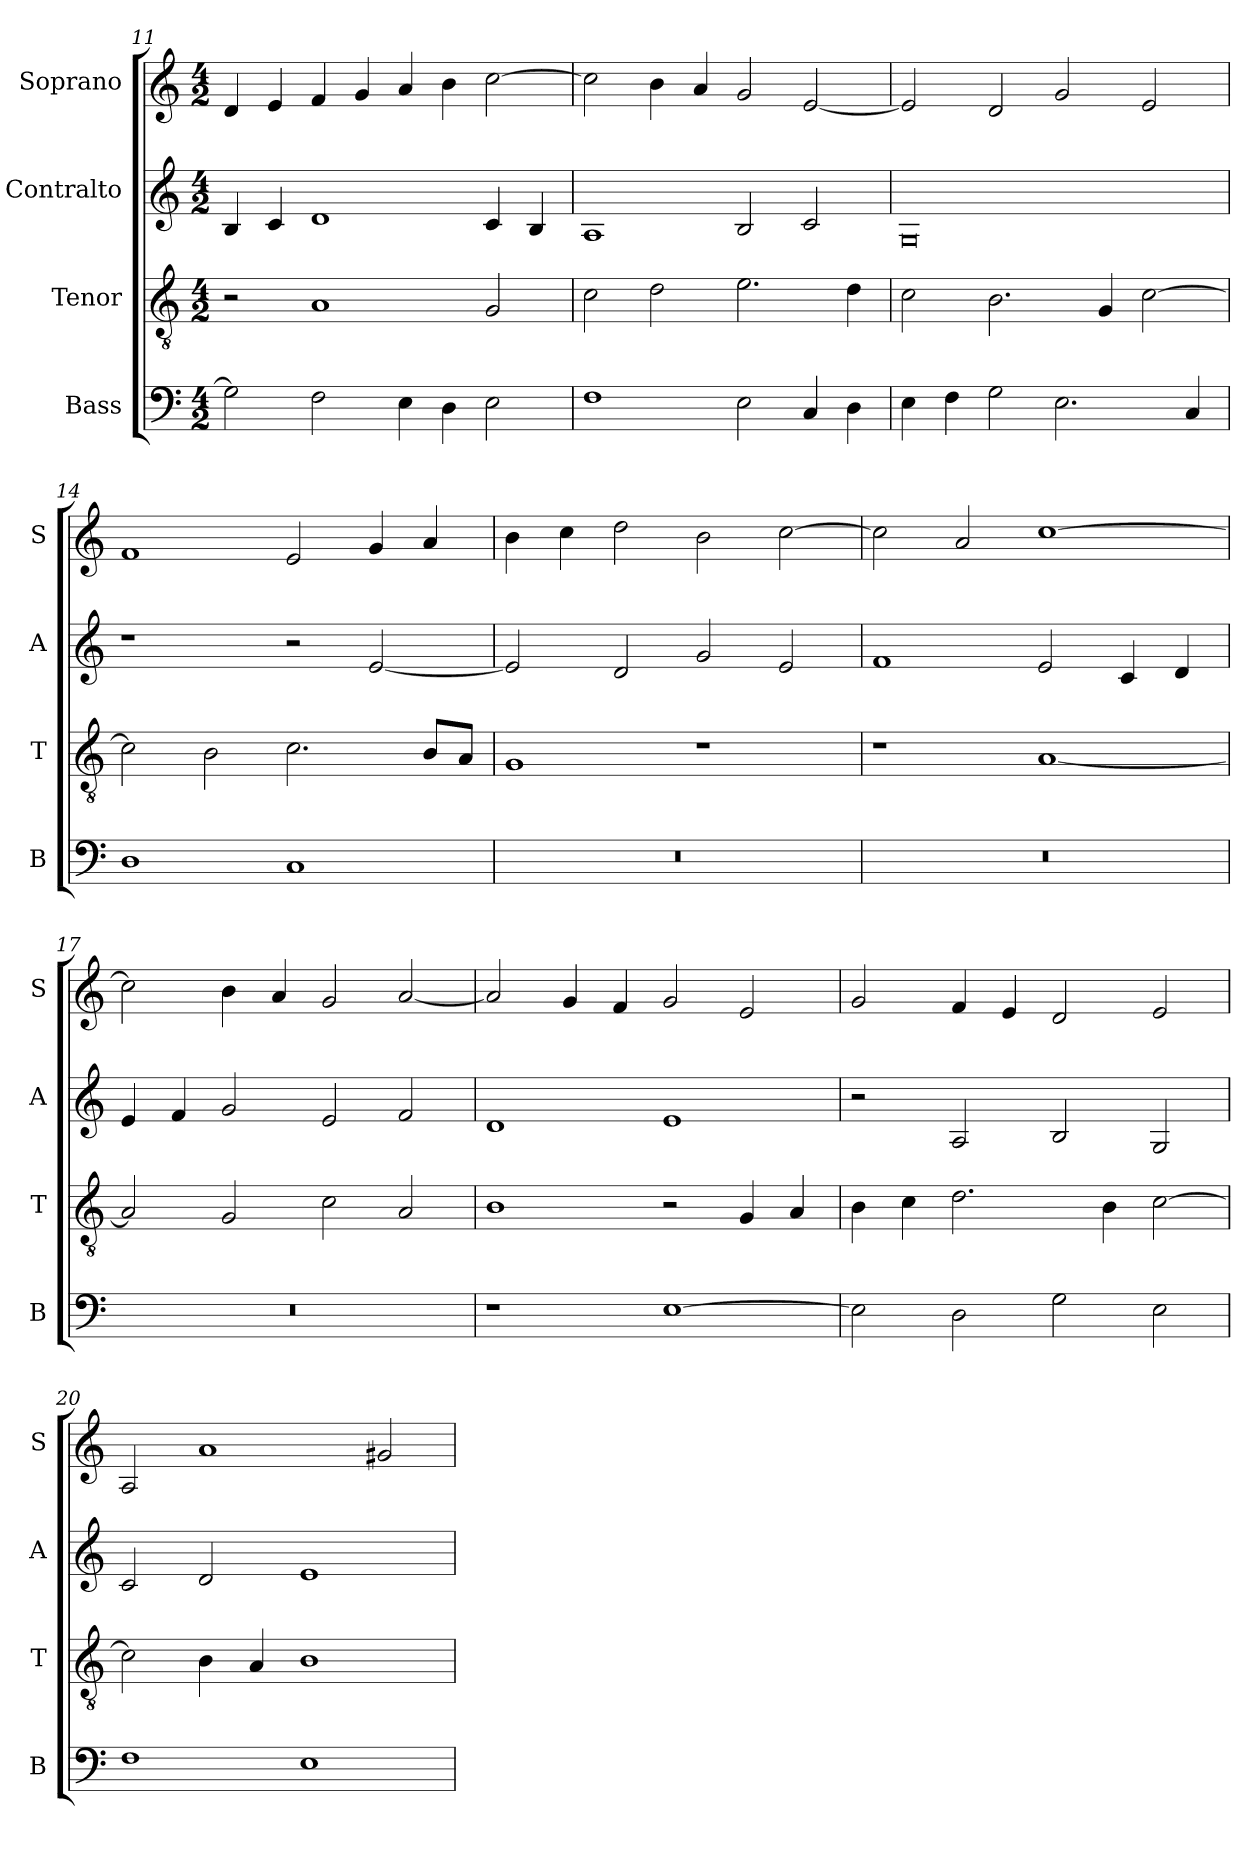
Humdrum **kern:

**kern	**kern	**kern	**kern
*part4	*part3	*part2	*part1
*staff4	*staff3	*staff2	*staff1
*I"Bass	*I"Tenor	*I"Contralto	*I"Soprano
*I'B	*I'T	*I'A	*I'S
*clefF4	*clefGv2	*clefG2	*clefG2
*k[]	*k[]	*k[]	*k[]
*A:aeo	*A:aeo	*A:aeo	*A:aeo
*M4/2	*M4/2	*M4/2	*M4/2
=11	=11	=11	=11
2G]	2r	4B	4d
.	.	4c	4e
2F	1A	1d	4f
.	.	.	4g
4E	.	.	4a
4D	.	.	4b
2E	2G	4c	[2cc
.	.	4B	.
=12	=12	=12	=12
1F	2c	1A	2cc]
.	2d	.	4b
.	.	.	4a
2E	2.e	2B	2g
4C	.	2c	[2e
4D	4d	.	.
=13	=13	=13	=13
4E	2c	0G	2e]
4F	.	.	.
2G	2.B	.	2d
2.E	.	.	2g
.	4G	.	.
.	[2c	.	2e
4C	.	.	.
=14	=14	=14	=14
1D	2c]	1r	1f
.	2B	.	.
1C	2.c	2r	2e
.	.	[2e	4g
.	8B/L	.	4a
.	8A/J	.	.
=15	=15	=15	=15
0r	1G	2e]	4b
.	.	.	4cc
.	.	2d	2dd
.	1r	2g	2b
.	.	2e	[2cc
=16	=16	=16	=16
0r	1r	1f	2cc]
.	.	.	2a
.	[1A	2e	[1cc
.	.	4c	.
.	.	4d	.
=17	=17	=17	=17
0r	2A]	4e	2cc]
.	.	4f	.
.	2G	2g	4b
.	.	.	4a
.	2c	2e	2g
.	2A	2f	[2a
=18	=18	=18	=18
1r	1B	1d	2a]
.	.	.	4g
.	.	.	4f
[1E	2r	1e	2g
.	4G	.	2e
.	4A	.	.
=19	=19	=19	=19
2E]	4B	2r	2g
.	4c	.	.
2D	2.d	2A	4f
.	.	.	4e
2G	.	2B	2d
.	4B	.	.
2E	[2c	2G	2e
=20	=20	=20	=20
1F	2c]	2c	2A
.	4B	2d	1a
.	4A	.	.
1E	1B	1e	.
.	.	.	2g#X
=	=	=	=
*-	*-	*-	*-
